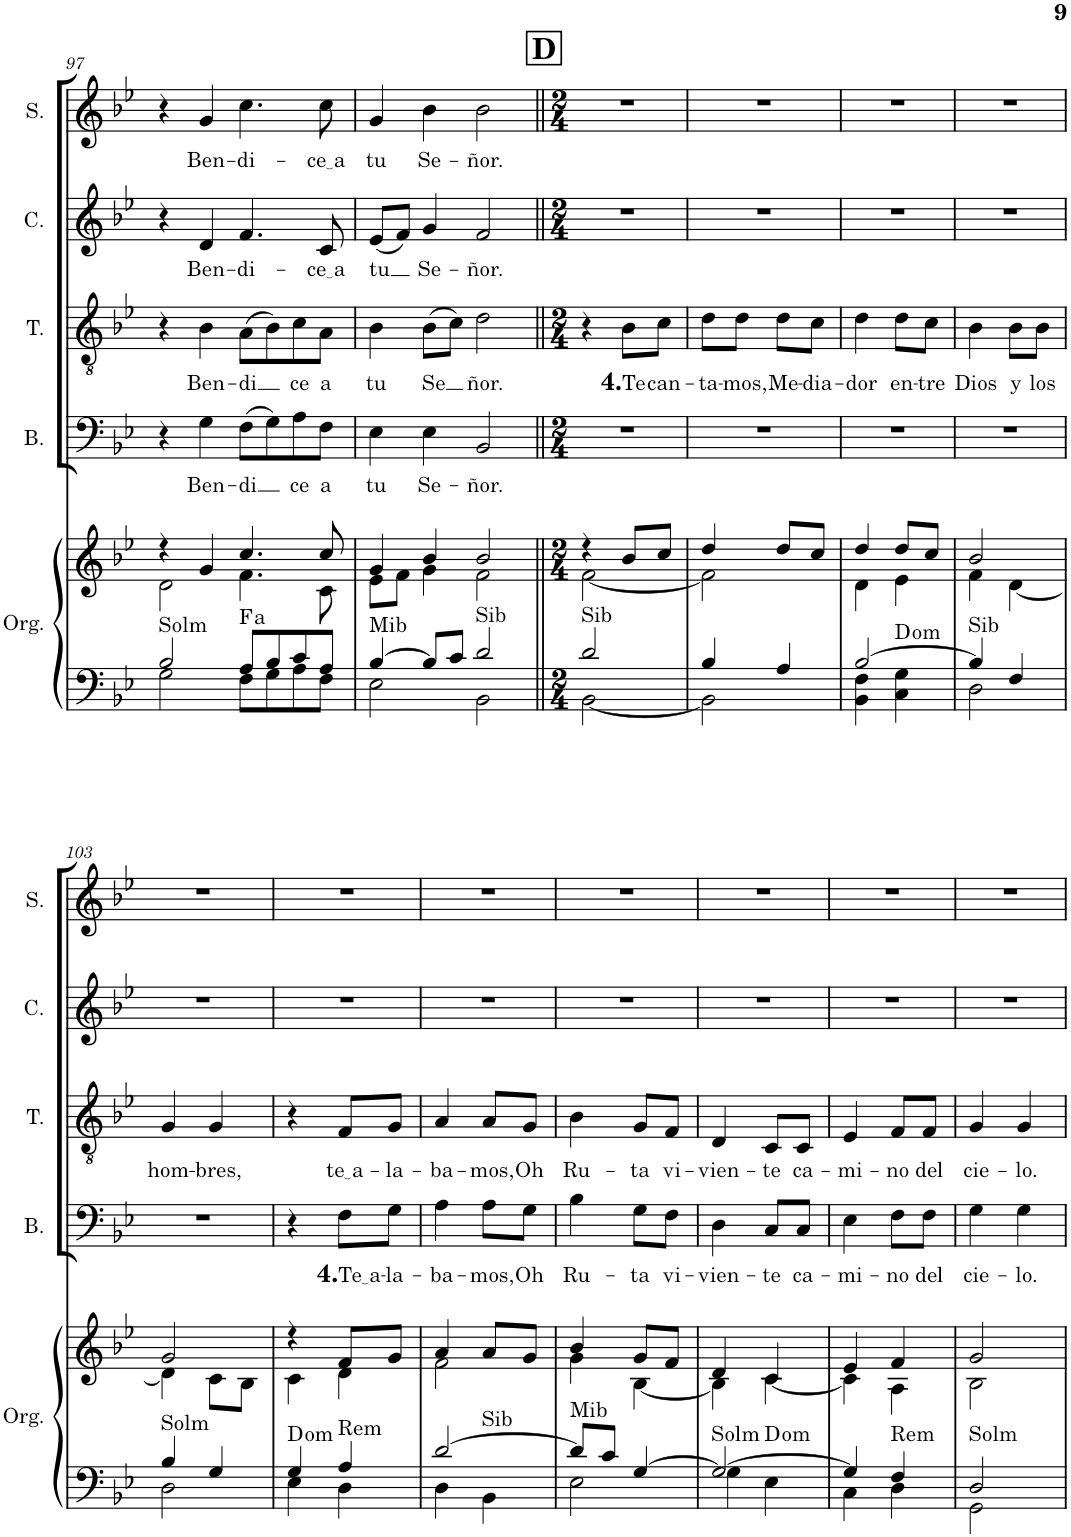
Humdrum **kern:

**kern	**kern	**harte	**kern	**text	**kern	**text	**kern	**text	**kern	**text
*part5	*part5	*part5	*part4	*part4	*part3	*part3	*part2	*part2	*part1	*part1
*staff6	*staff5	*	*staff4	*staff4	*staff3	*staff3	*staff2	*staff2	*staff1	*staff1
*I"Órgano	*	*	*I"Bajo	*	*I"Tenor	*	*I"Contralto	*	*I"Soprano	*
*	*	*	*I'B.	*	*I'T.	*	*I'C.	*	*I'S.	*
!!LO:PB:g=z
*clefF4	*clefG2	*	*clefF4	*	*clefGv2	*	*clefG2	*	*clefG2	*
*k[b-e-]	*k[b-e-]	*	*k[b-e-]	*	*k[b-e-]	*	*k[b-e-]	*	*k[b-e-]	*
*M4/4	*M4/4	*	*M4/4	*	*M4/4	*	*M4/4	*	*M4/4	*
=97	=97	=97	=97	=97	=97	=97	=97	=97	=97	=97
*^	*^	*	*	*	*	*	*	*	*	*
!	!	!	!	!LO:H:kt=Solm	!	!	!	!	!	!	!	!
2B-/	2G\	4r	2d\	N	4r	.	4r	.	4r	.	4r	.
!	!	!	!	!	!	!LO:LY:b	!	!LO:LY:b	!	!LO:LY:b	!	!LO:LY:b
.	.	4g/	.	.	4G\	Ben-	4B-\	Ben-	4d/	Ben-	4g/	Ben-
!	!	!	!	!LO:H:kt=a	!	!LO:LY:b	!	!LO:LY:b	!	!LO:LY:b	!	!LO:LY:b
8A/L	8F\L	4.cc/	4.f\	.	(8F\L	-di	(8A\L	-di	4.f/	-di-	4.cc\	-di-
8B-/	8G\	.	.	.	8G\)	.	8B-\)	.	.	.	.	.
!	!	!	!	!	!	!LO:LY:b	!	!LO:LY:b	!	!	!	!
8c/	8A\	.	.	.	8A\	ce	8c\	ce	.	.	.	.
!	!	!	!	!	!	!LO:LY:b	!	!LO:LY:b	!	!LO:LY:b	!	!LO:LY:b
8A/J	8F\J	8cc/	8c\	.	8F\J	a	8A\J	a	8c/	ce a	8cc\	ce a
=98	=98	=98	=98	=98	=98	=98	=98	=98	=98	=98	=98	=98
!	!	!	!	!LO:H:kt=Mib	!	!LO:LY:b	!	!LO:LY:b	!	!LO:LY:b	!	!LO:LY:b
[4B-/	2E-\	4g/	8e-\L	N	4E-\	tu	4B-\	tu	(8e-/L	tu	4g/	tu
.	.	.	8f\J	.	.	.	.	.	8f/J)	.	.	.
!	!	!	!	!	!	!LO:LY:b	!	!LO:LY:b	!	!LO:LY:b	!	!LO:LY:b
8B-/L]	.	4b-/	4g\	.	4E-\	Se-	(8B-\L	Se	4g/	Se-	4b-\	Se-
8c/J	.	.	.	.	.	.	8c\J)	.	.	.	.	.
!	!	!	!	!LO:H:kt=Sib	!	!LO:LY:b	!	!LO:LY:b	!	!LO:LY:b	!	!LO:LY:b
2d/	2BB-\	2b-/	2f\	N	2BB-/	-ñor.	2d\	ñor.	2f/	-ñor.	2b-\	-ñor.
!!LO:REH:place=s1:a:B:cj:fs=14:t=D
=99||	=99||	=99||	=99||	=99||	=99||	=99||	=99||	=99||	=99||	=99||	=99||	=99||
*M2/4	*	*M2/4	*	*	*M2/4	*	*M2/4	*	*M2/4	*	*M2/4	*
!	!	!	!	!LO:H:kt=Sib	!	!	!	!	!	!	!	!
2d/	[2BB-\	4r	[2f\	N	2r	.	4r	.	2r	.	2r	.
!	!	!	!	!	!	!	!	!LO:LY:b	!	!	!	!
.	.	8b-/L	.	.	.	.	8B-\L	4. Te	.	.	.	.
!	!	!	!	!	!	!	!	!LO:LY:b	!	!	!	!
.	.	8cc/J	.	.	.	.	8c\J	can-	.	.	.	.
=100	=100	=100	=100	=100	=100	=100	=100	=100	=100	=100	=100	=100
!	!	!	!	!	!	!	!	!LO:LY:b	!	!	!	!
4B-/	2BB-\]	4dd/	2f\]	.	2r	.	8d\L	-ta-	2r	.	2r	.
!	!	!	!	!	!	!	!	!LO:LY:b	!	!	!	!
.	.	.	.	.	.	.	8d\J	-mos,	.	.	.	.
!	!	!	!	!	!	!	!	!LO:LY:b	!	!	!	!
4A/	.	8dd/L	.	.	.	.	8d\L	Me-	.	.	.	.
!	!	!	!	!	!	!	!	!LO:LY:b	!	!	!	!
.	.	8cc/J	.	.	.	.	8c\J	-dia-	.	.	.	.
=101	=101	=101	=101	=101	=101	=101	=101	=101	=101	=101	=101	=101
!	!	!	!	!	!	!	!	!LO:LY:b	!	!	!	!
[2B-/	4BB-\ 4F\	4dd/	4d\	.	2r	.	4d\	-dor	2r	.	2r	.
!	!	!	!	!	!	!	!	!LO:LY:b	!	!	!	!
.	4C\ 4G\	8dd/L	4e-\	D:dim	.	.	8d\L	en-	.	.	.	.
!	!	!	!	!	!	!	!	!LO:LY:b	!	!	!	!
.	.	8cc/J	.	.	.	.	8c\J	-tre	.	.	.	.
=102	=102	=102	=102	=102	=102	=102	=102	=102	=102	=102	=102	=102
!	!	!	!	!LO:H:kt=Sib	!	!	!	!LO:LY:b	!	!	!	!
4B-/]	2D\	2b-/	4f\	N	2r	.	4B-\	Dios	2r	.	2r	.
!	!	!	!	!	!	!	!	!LO:LY:b	!	!	!	!
4F/	.	.	[4d\	.	.	.	8B-\L	y	.	.	.	.
!	!	!	!	!	!	!	!	!LO:LY:b	!	!	!	!
.	.	.	.	.	.	.	8B-\J	los	.	.	.	.
!!LO:LB:g=z
=103	=103	=103	=103	=103	=103	=103	=103	=103	=103	=103	=103	=103
!	!	!	!	!LO:H:kt=Solm	!	!	!	!LO:LY:b	!	!	!	!
4B-/	2D\	2g/	4d\]	N	2r	.	4G/	hom-	2r	.	2r	.
!	!	!	!	!	!	!	!	!LO:LY:b	!	!	!	!
4G/	.	.	8c\L	.	.	.	4G/	-bres,	.	.	.	.
.	.	.	8B-\J	.	.	.	.	.	.	.	.	.
=104	=104	=104	=104	=104	=104	=104	=104	=104	=104	=104	=104	=104
4G/	4E-\	4r	4c\	D:dim	4r	.	4r	.	2r	.	2r	.
!	!	!	!	!LO:H:kt=Rem	!	!LO:LY:b	!	!LO:LY:b	!	!	!	!
4A/	4D\	8f/L	4d\	N	8F\L	4. Te a	8F/L	te a	.	.	.	.
!	!	!	!	!	!	!LO:LY:b	!	!LO:LY:b	!	!	!	!
.	.	8g/J	.	.	8G\J	-la-	8G/J	-la-	.	.	.	.
=105	=105	=105	=105	=105	=105	=105	=105	=105	=105	=105	=105	=105
!	!	!	!	!LO:H:kt=Sib	!	!LO:LY:b	!	!LO:LY:b	!	!	!	!
[2d/	4D\	4a/	2f\	N	4A\	-ba-	4A/	-ba-	2r	.	2r	.
!	!	!	!	!	!	!LO:LY:b	!	!LO:LY:b	!	!	!	!
.	4BB-\	8a/L	.	.	8A\L	-mos,	8A/L	-mos,	.	.	.	.
!	!	!	!	!	!	!LO:LY:b	!	!LO:LY:b	!	!	!	!
.	.	8g/J	.	.	8G\J	Oh	8G/J	Oh	.	.	.	.
=106	=106	=106	=106	=106	=106	=106	=106	=106	=106	=106	=106	=106
!	!	!	!	!LO:H:kt=Mib	!	!LO:LY:b	!	!LO:LY:b	!	!	!	!
8d/L]	2E-\	4b-/	4g\	N	4B-\	Ru-	4B-\	Ru-	2r	.	2r	.
8c/J	.	.	.	.	.	.	.	.	.	.	.	.
!	!	!	!	!	!	!LO:LY:b	!	!LO:LY:b	!	!	!	!
[4G/	.	8g/L	[4B-\	.	8G\L	-ta	8G/L	-ta	.	.	.	.
!	!	!	!	!	!	!LO:LY:b	!	!LO:LY:b	!	!	!	!
.	.	8f/J	.	.	8F\J	vi-	8F/J	vi-	.	.	.	.
=107	=107	=107	=107	=107	=107	=107	=107	=107	=107	=107	=107	=107
!	!	!	!	!LO:H:kt=Solm	!	!LO:LY:b	!	!LO:LY:b	!	!	!	!
2G/_	4G\	4d/	4B-\]	N	4D\	-vien-	4D/	-vien-	2r	.	2r	.
!	!	!	!	!	!	!LO:LY:b	!	!LO:LY:b	!	!	!	!
.	4E-\	4c/	[4c\	D:dim	8C/L	-te	8C/L	-te	.	.	.	.
!	!	!	!	!	!	!LO:LY:b	!	!LO:LY:b	!	!	!	!
.	.	.	.	.	8C/J	ca-	8C/J	ca-	.	.	.	.
=108	=108	=108	=108	=108	=108	=108	=108	=108	=108	=108	=108	=108
!	!	!	!	!	!	!LO:LY:b	!	!LO:LY:b	!	!	!	!
4G/]	4C\	4e-/	4c\]	.	4E-\	-mi-	4E-/	-mi-	2r	.	2r	.
!	!	!	!	!LO:H:kt=Rem	!	!LO:LY:b	!	!LO:LY:b	!	!	!	!
4F/	4D\	4f/	4A\	N	8F\L	-no	8F/L	-no	.	.	.	.
!	!	!	!	!	!	!LO:LY:b	!	!LO:LY:b	!	!	!	!
.	.	.	.	.	8F\J	del	8F/J	del	.	.	.	.
=109	=109	=109	=109	=109	=109	=109	=109	=109	=109	=109	=109	=109
!	!	!	!	!LO:H:kt=Solm	!	!LO:LY:b	!	!LO:LY:b	!	!	!	!
2D/	2GG\	2g/	2B-\	N	4G\	cie-	4G/	cie-	2r	.	2r	.
!	!	!	!	!	!	!LO:LY:b	!	!LO:LY:b	!	!	!	!
.	.	.	.	.	4G\	-lo.	4G/	-lo.	.	.	.	.
*v	*v	*	*	*	*	*	*	*	*	*	*	*
*	*v	*v	*	*	*	*	*	*	*	*	*
=	=	=	=	=	=	=	=	=	=	=
*-	*-	*-	*-	*-	*-	*-	*-	*-	*-	*-
